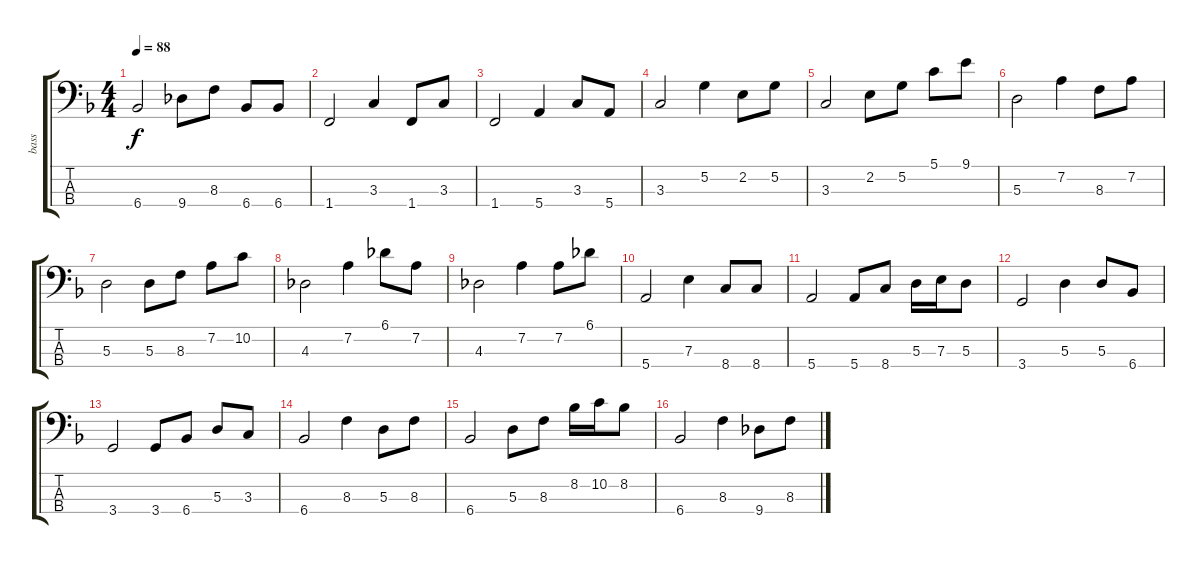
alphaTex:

\track ("bass" "bass") {instrument electricbassfinger}
\staff {score tabs}
\tuning (G2 D2 A1 E1) {hide}
\ts (4 4)
\tempo 88
\clef f4
\ks f
6.4.2{dy f} 9.4.8 8.3.8 6.4.8 6.4.8 |
1.4.2 3.3.4 1.4.8 3.3.8 |
1.4.2 5.4.4 3.3.8 5.4.8 |
3.3.2 5.2.4 2.2.8 5.2.8 |
3.3.2 2.2.8 5.2.8 5.1.8 9.1.8 |
5.3.2 7.2.4 8.3.8 7.2.8 |
5.3.2 5.3.8 8.3.8 7.2.8 10.2.8 |
4.3.2 7.2.4 6.1.8 7.2.8 |
4.3.2 7.2.4 7.2.8 6.1.8 |
5.4.2 7.3.4 8.4.8 8.4.8 |
5.4.2 5.4.8 8.4.8 5.3.16 7.3.16 5.3.8 |
3.4.2 5.3.4 5.3.8 6.4.8 |
3.4.2 3.4.8 6.4.8 5.3.8 3.3.8 |
6.4.2 8.3.4 5.3.8 8.3.8 |
6.4.2 5.3.8 8.3.8 8.2.16 10.2.16 8.2.8 |
6.4.2 8.3.4 9.4.8 8.3.8
